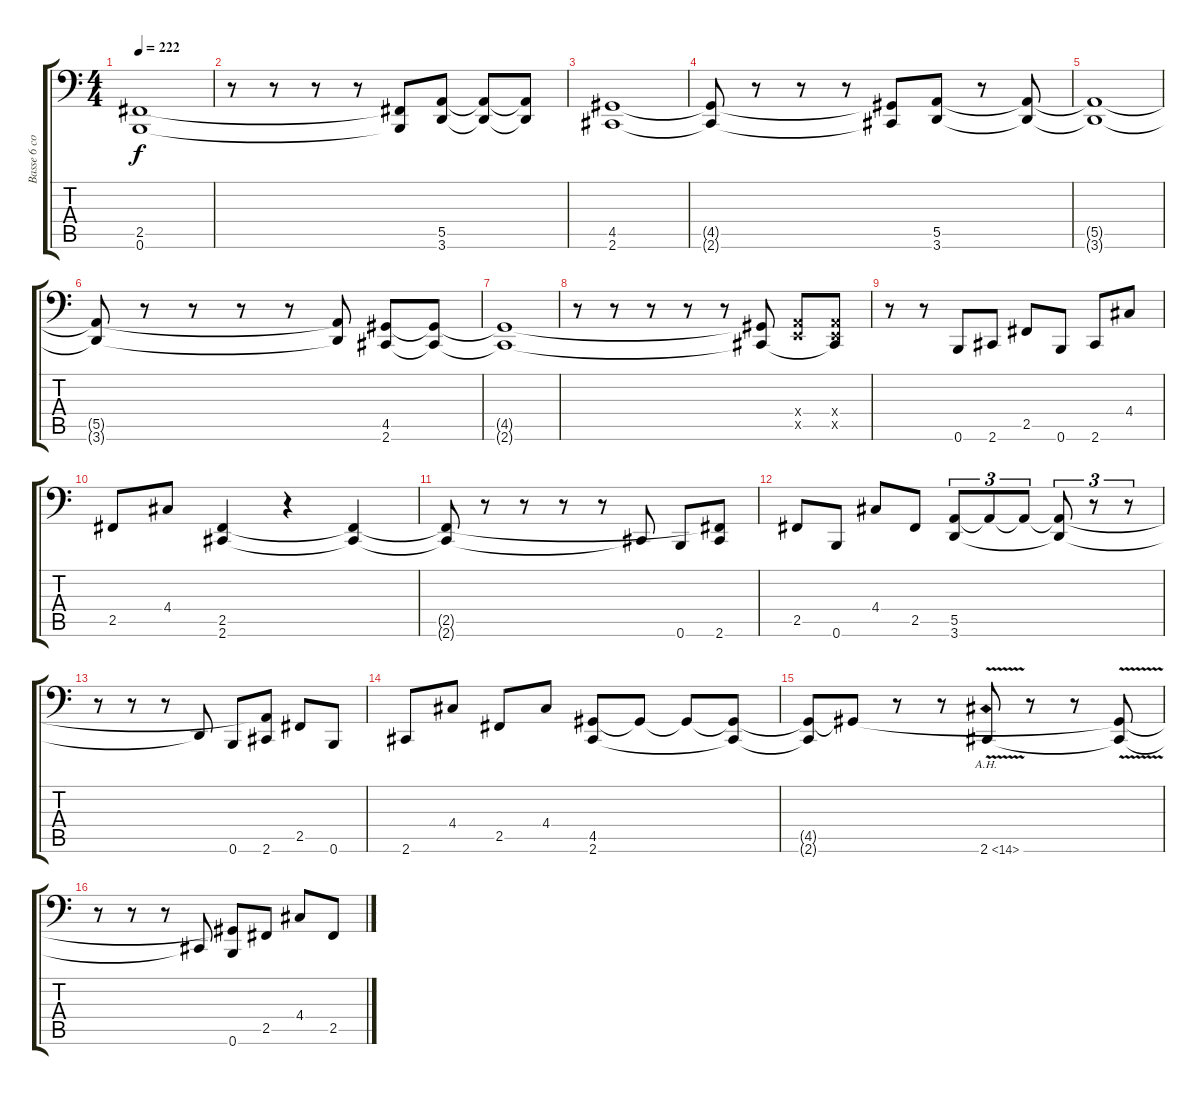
\track ("Basse 6 cordes" "Basse 6 co") {instrument electricbassfinger}
\staff {score tabs}
\tuning (C3 G2 D2 A1 E1 B0) {hide}
\ts (4 4)
\tempo 222
\clef f4
\ks c
(2.5{t} 0.6{t}).1{dy f} |
r.8 r.8 r.8 r.8 (2.5{t} 0.6{t}).8 (5.5 3.6).8 (5.5{t} 3.6{t}).8 (5.5{t} 3.6{t}).8 |
(4.5 2.6).1 |
(4.5{t} 2.6{t}).8 r.8 r.8 r.8 (4.5{t} 2.6{t}).8 (5.5 3.6).8 r.8 (5.5{t} 3.6{t}).8 |
(5.5{t} 3.6{t}).1 |
(5.5{t} 3.6{t}).8 r.8 r.8 r.8 r.8 (5.5{t} 3.6{t}).8 (4.5 2.6).8 (4.5{t} 2.6{t}).8 |
(4.5{t} 2.6{t}).1 |
r.8 r.8 r.8 r.8 r.8 (4.5{t} 2.6{t}).8 (0.4{x} 0.5{x}).8 (0.4{x} 0.5{x} 2.6{t}).8 |
r.8 r.8 0.6.8 2.6.8 2.5.8 0.6.8 2.6.8 4.4.8 |
2.5.8 4.4.8 (2.5 2.6).4 r.4 (2.5{t} 2.6{t}).4 |
(2.5{t} 2.6{t}).8 r.8 r.8 r.8 r.8 2.6{t}.8 0.6.8 (2.5{t} 2.6).8 |
2.5.8 0.6.8 4.4.8 2.5.8 (5.5 3.6).8{tu (3 2)} 5.5{t}.8{tu (3 2)} 5.5{t}.8{tu (3 2)} (5.5{t} 3.6{t}).8{tu (3 2)} r.8{tu (3 2)} r.8{tu (3 2)} |
r.8 r.8 r.8 3.6{t}.8 0.6.8 (5.5{t} 2.6).8 2.5.8 0.6.8 |
2.6.8 4.4.8 2.5.8 4.4.8 (4.5 2.6).8 4.5{t}.8 4.5{t}.8 (4.5{t} 2.6{t}).8 |
(4.5{t} 2.6{t}).8 4.5{t}.8 r.8 r.8 2.6{ah 12 v}.8 r.8 r.8 (4.5{t} 2.6{t}).8 |
r.8 r.8 r.8 2.6{t}.8 (4.5{t} 0.6).8 2.5.8 4.4.8 2.5.8
